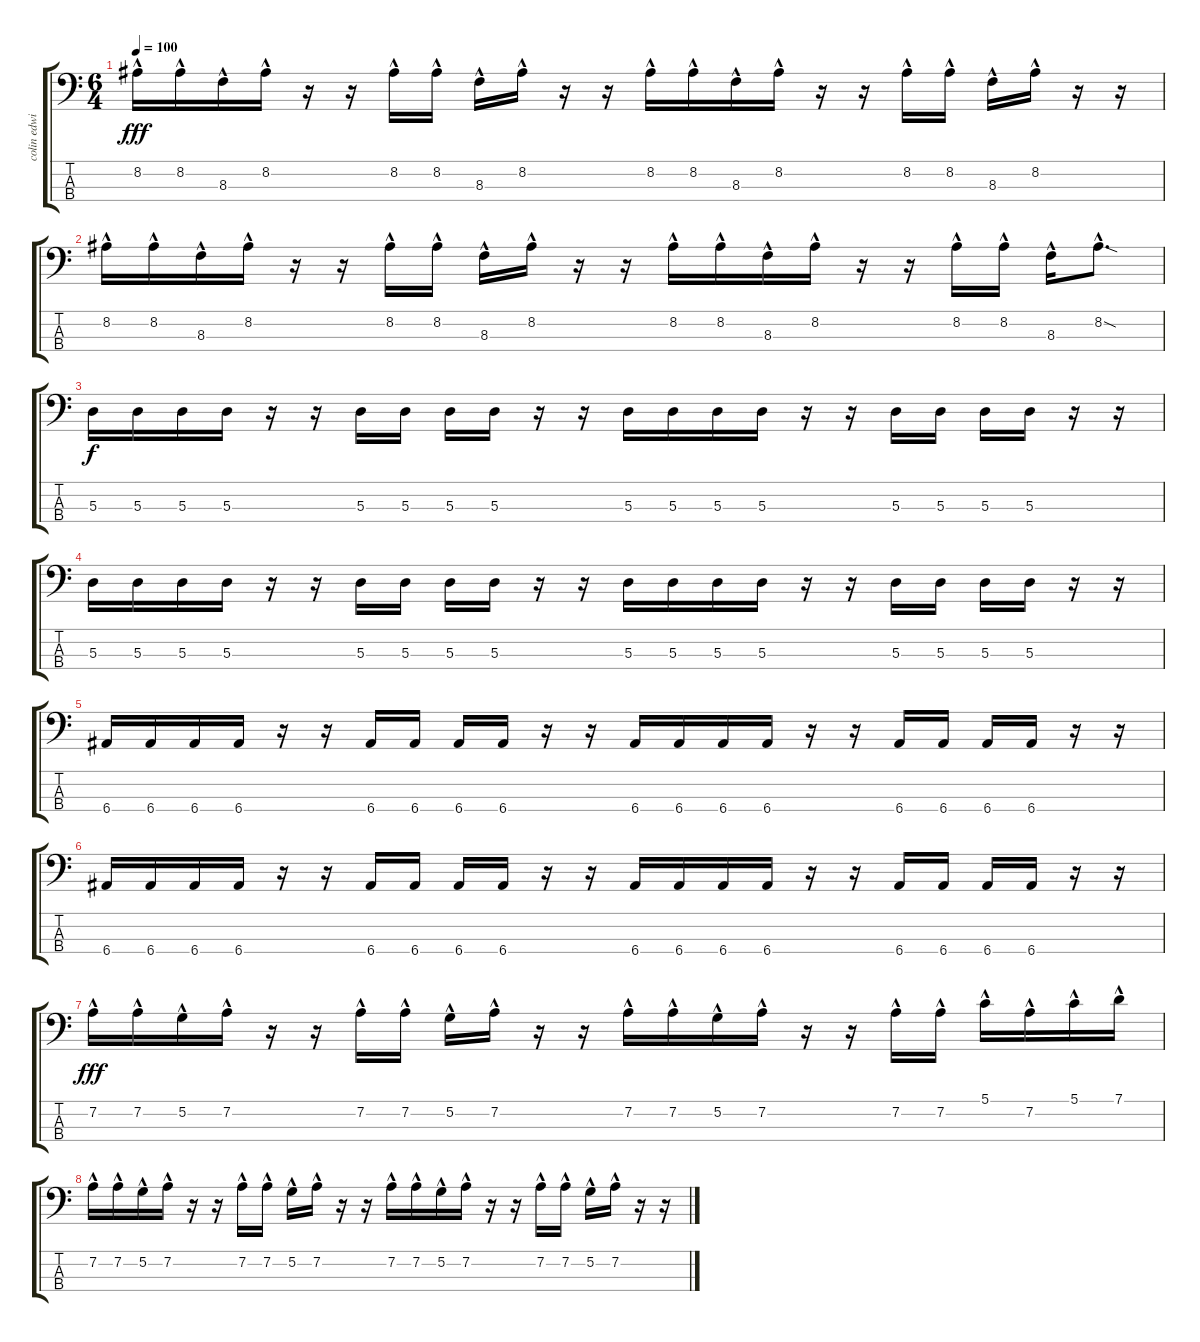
\track ("colin edwin" "colin edwi") {instrument electricbassfinger bank 32}
\staff {score tabs}
\tuning (G2 D2 A1 E1) {hide}
\ts (6 4)
\tempo 100
\clef f4
\ks c
8.2{hac}.16{dy fff} 8.2{hac}.16 8.3{hac}.16 8.2{hac}.16 r.16 r.16 8.2{hac}.16 8.2{hac}.16 8.3{hac}.16 8.2{hac}.16 r.16 r.16 8.2{hac}.16 8.2{hac}.16 8.3{hac}.16 8.2{hac}.16 r.16 r.16 8.2{hac}.16 8.2{hac}.16 8.3{hac}.16 8.2{hac}.16 r.16 r.16 |
8.2{hac}.16 8.2{hac}.16 8.3{hac}.16 8.2{hac}.16 r.16 r.16 8.2{hac}.16 8.2{hac}.16 8.3{hac}.16 8.2{hac}.16 r.16 r.16 8.2{hac}.16 8.2{hac}.16 8.3{hac}.16 8.2{hac}.16 r.16 r.16 8.2{hac}.16 8.2{hac}.16 8.3{hac}.16 8.2{sod hac}.8{d} |
5.3.16{dy f} 5.3.16 5.3.16 5.3.16 r.16 r.16 5.3.16 5.3.16 5.3.16 5.3.16 r.16 r.16 5.3.16 5.3.16 5.3.16 5.3.16 r.16 r.16 5.3.16 5.3.16 5.3.16 5.3.16 r.16 r.16 |
5.3.16 5.3.16 5.3.16 5.3.16 r.16 r.16 5.3.16 5.3.16 5.3.16 5.3.16 r.16 r.16 5.3.16 5.3.16 5.3.16 5.3.16 r.16 r.16 5.3.16 5.3.16 5.3.16 5.3.16 r.16 r.16 |
6.4.16 6.4.16 6.4.16 6.4.16 r.16 r.16 6.4.16 6.4.16 6.4.16 6.4.16 r.16 r.16 6.4.16 6.4.16 6.4.16 6.4.16 r.16 r.16 6.4.16 6.4.16 6.4.16 6.4.16 r.16 r.16 |
6.4.16 6.4.16 6.4.16 6.4.16 r.16 r.16 6.4.16 6.4.16 6.4.16 6.4.16 r.16 r.16 6.4.16 6.4.16 6.4.16 6.4.16 r.16 r.16 6.4.16 6.4.16 6.4.16 6.4.16 r.16 r.16 |
7.2{hac}.16{dy fff} 7.2{hac}.16 5.2{hac}.16 7.2{hac}.16 r.16 r.16 7.2{hac}.16 7.2{hac}.16 5.2{hac}.16 7.2{hac}.16 r.16 r.16 7.2{hac}.16 7.2{hac}.16 5.2{hac}.16 7.2{hac}.16 r.16 r.16 7.2{hac}.16 7.2{hac}.16 5.1{hac}.16 7.2{hac}.16 5.1{hac}.16 7.1{hac}.16 |
7.2{hac}.16 7.2{hac}.16 5.2{hac}.16 7.2{hac}.16 r.16 r.16 7.2{hac}.16 7.2{hac}.16 5.2{hac}.16 7.2{hac}.16 r.16 r.16 7.2{hac}.16 7.2{hac}.16 5.2{hac}.16 7.2{hac}.16 r.16 r.16 7.2{hac}.16 7.2{hac}.16 5.2{hac}.16 7.2{hac}.16 r.16 r.16
